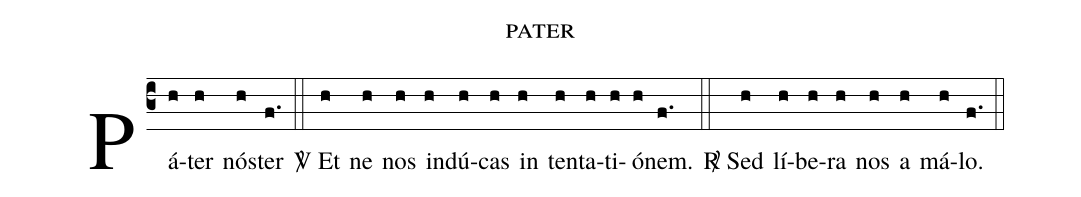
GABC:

name: pater;
%%
(c3)Pá(h)ter(h) nós(h)ter(f.) (::)
<sp>V/</sp>~{E}t(h) ne(h) nos(h) in(h)dú(h)cas(h) in(h) ten(h)ta(h)ti(h)ó(h)nem.(f.) (::)
<sp>R/</sp>~S{e}d(h) lí(h)be(h)ra(h) nos(h) a(h) má(h)lo.(f.) (::)
